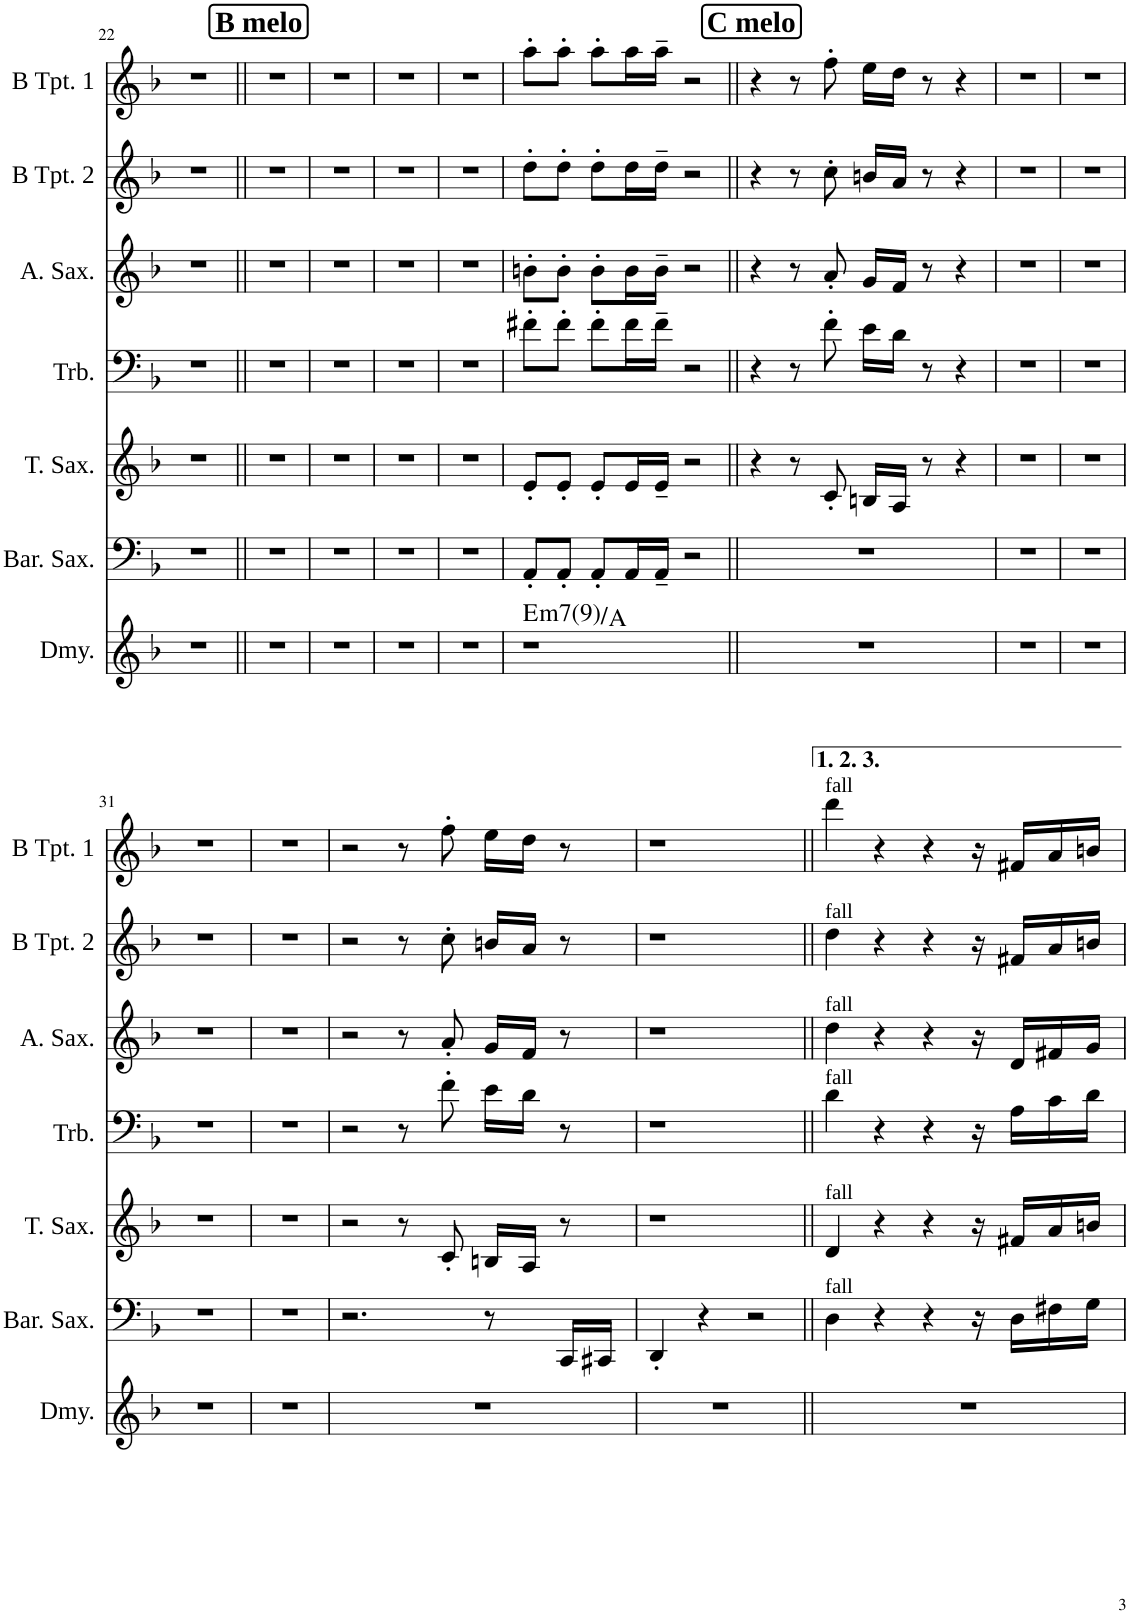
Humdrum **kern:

**kern	**harte	**kern	**kern	**kern	**kern	**kern	**kern
*part7	*part7	*part6	*part5	*part4	*part3	*part2	*part1
*staff7	*	*staff6	*staff5	*staff4	*staff3	*staff2	*staff1
*I"Dummy	*	*I"Baritone Saxophone	*I"Tenor Saxophone	*I"Trombone	*I"Alto Saxophone	*I"B Trumpet  2	*I"B Trumpet 1
*I'Dmy.	*	*I'Bar. Sax.	*I'T. Sax.	*I'Trb.	*I'A. Sax.	*I'B Tpt. 2	*I'B Tpt. 1
!!LO:PB:g=z
*clefG2	*	*clefF4	*clefG2	*clefF4	*clefG2	*clefG2	*clefG2
*ITrd7c12	*	*ITrd12c21	*ITrd8c14	*	*ITrd5c9	*ITrd1c2	*ITrd1c2
*k[b-]	*	*k[b-]	*k[b-]	*k[b-]	*k[b-]	*k[b-]	*k[b-]
*M4/4	*	*M4/4	*M4/4	*M4/4	*M4/4	*M4/4	*M4/4
=22	=22	=22	=22	=22	=22	=22	=22
1r	.	1r	1r	1r	1r	1r	1r
=23||	=23||	=23||	=23||	=23||	=23||	=23||	=23||
!	!	!	!	!	!	!	!LO:TX:a:B:t=B melo
1r	.	1r	1r	1r	1r	1r	1r
=24	=24	=24	=24	=24	=24	=24	=24
1r	.	1r	1r	1r	1r	1r	1r
=25	=25	=25	=25	=25	=25	=25	=25
1r	.	1r	1r	1r	1r	1r	1r
=26	=26	=26	=26	=26	=26	=26	=26
1r	.	1r	1r	1r	1r	1r	1r
=27	=27	=27	=27	=27	=27	=27	=27
!	!LO:H:kt=m7	!	!	!	!	!	!
1r	E:min7(9)/4	8AA'/L	8e'/L	8f#X'\L	8bn'\L	8dd'\L	8aa'\L
.	.	8AA'/J	8e'/J	8f#'\J	8b'\J	8dd'\J	8aa'\J
.	.	8AA'/L	8e'/L	8f#'\L	8b'\L	8dd'\L	8aa'\L
.	.	16AA/L	16e/L	16f#\L	16b\L	16dd\L	16aa\L
.	.	16AA~/JJ	16e~/JJ	16f#~\JJ	16b~\JJ	16dd~\JJ	16aa~\JJ
.	.	2r	2r	2r	2r	2r	2r
=28||	=28||	=28||	=28||	=28||	=28||	=28||	=28||
!	!	!	!	!	!	!	!LO:TX:a:B:t=C melo
1r	.	1r	4r	4r	4r	4r	4r
.	.	.	8r	8r	8r	8r	8r
.	.	.	8c'/	8f'\	8a'/	8cc'\	8ff'\
.	.	.	16Bn/LL	16e\LL	16g/LL	16bn/LL	16ee\LL
.	.	.	16A/JJ	16d\JJ	16f/JJ	16a/JJ	16dd\JJ
.	.	.	8r	8r	8r	8r	8r
.	.	.	4r	4r	4r	4r	4r
=29	=29	=29	=29	=29	=29	=29	=29
1r	.	1r	1r	1r	1r	1r	1r
=30	=30	=30	=30	=30	=30	=30	=30
1r	.	1r	1r	1r	1r	1r	1r
!!LO:LB:g=z
=31	=31	=31	=31	=31	=31	=31	=31
1r	.	1r	1r	1r	1r	1r	1r
=32	=32	=32	=32	=32	=32	=32	=32
1r	.	1r	1r	1r	1r	1r	1r
=33	=33	=33	=33	=33	=33	=33	=33
1r	.	2.r	2r	2r	2r	2r	2r
.	.	.	8r	8r	8r	8r	8r
.	.	.	8c'/	8f'\	8a'/	8cc'\	8ff'\
.	.	8r	16Bn/LL	16e\LL	16g/LL	16bn/LL	16ee\LL
.	.	.	16A/JJ	16d\JJ	16f/JJ	16a/JJ	16dd\JJ
.	.	16CC/LL	8r	8r	8r	8r	8r
.	.	16CC#X/JJ	.	.	.	.	.
=34	=34	=34	=34	=34	=34	=34	=34
1r	.	4DD'/	1r	1r	1r	1r	1r
.	.	4r	.	.	.	.	.
.	.	2r	.	.	.	.	.
=35||	=35||	=35||	=35||	=35||	=35||	=35||	=35||
!	!	!	!	!	!	!	!LO:TX:a:t=fall
!	!	!	!	!	!	!LO:TX:a:t=fall	!
!	!	!	!	!	!LO:TX:a:t=fall	!	!
!	!	!	!	!LO:TX:a:t=fall	!	!	!
!	!	!	!LO:TX:a:t=fall	!	!	!	!
!	!	!LO:TX:a:t=fall	!	!	!	!	!
1r	.	4D\	4d/	4d\	4dd\	4dd\	4ddd\
.	.	4r	4r	4r	4r	4r	4r
.	.	4r	4r	4r	4r	4r	4r
.	.	16r	16r	16r	16r	16r	16r
.	.	16D\LL	16f#X/LL	16A\LL	16d/LL	16f#X/LL	16f#X/LL
.	.	16F#X\	16a/	16c\	16f#X/	16a/	16a/
.	.	16G\JJ	16bn/JJ	16d\JJ	16g/JJ	16bn/JJ	16bn/JJ
=	=	=	=	=	=	=	=
*-	*-	*-	*-	*-	*-	*-	*-
